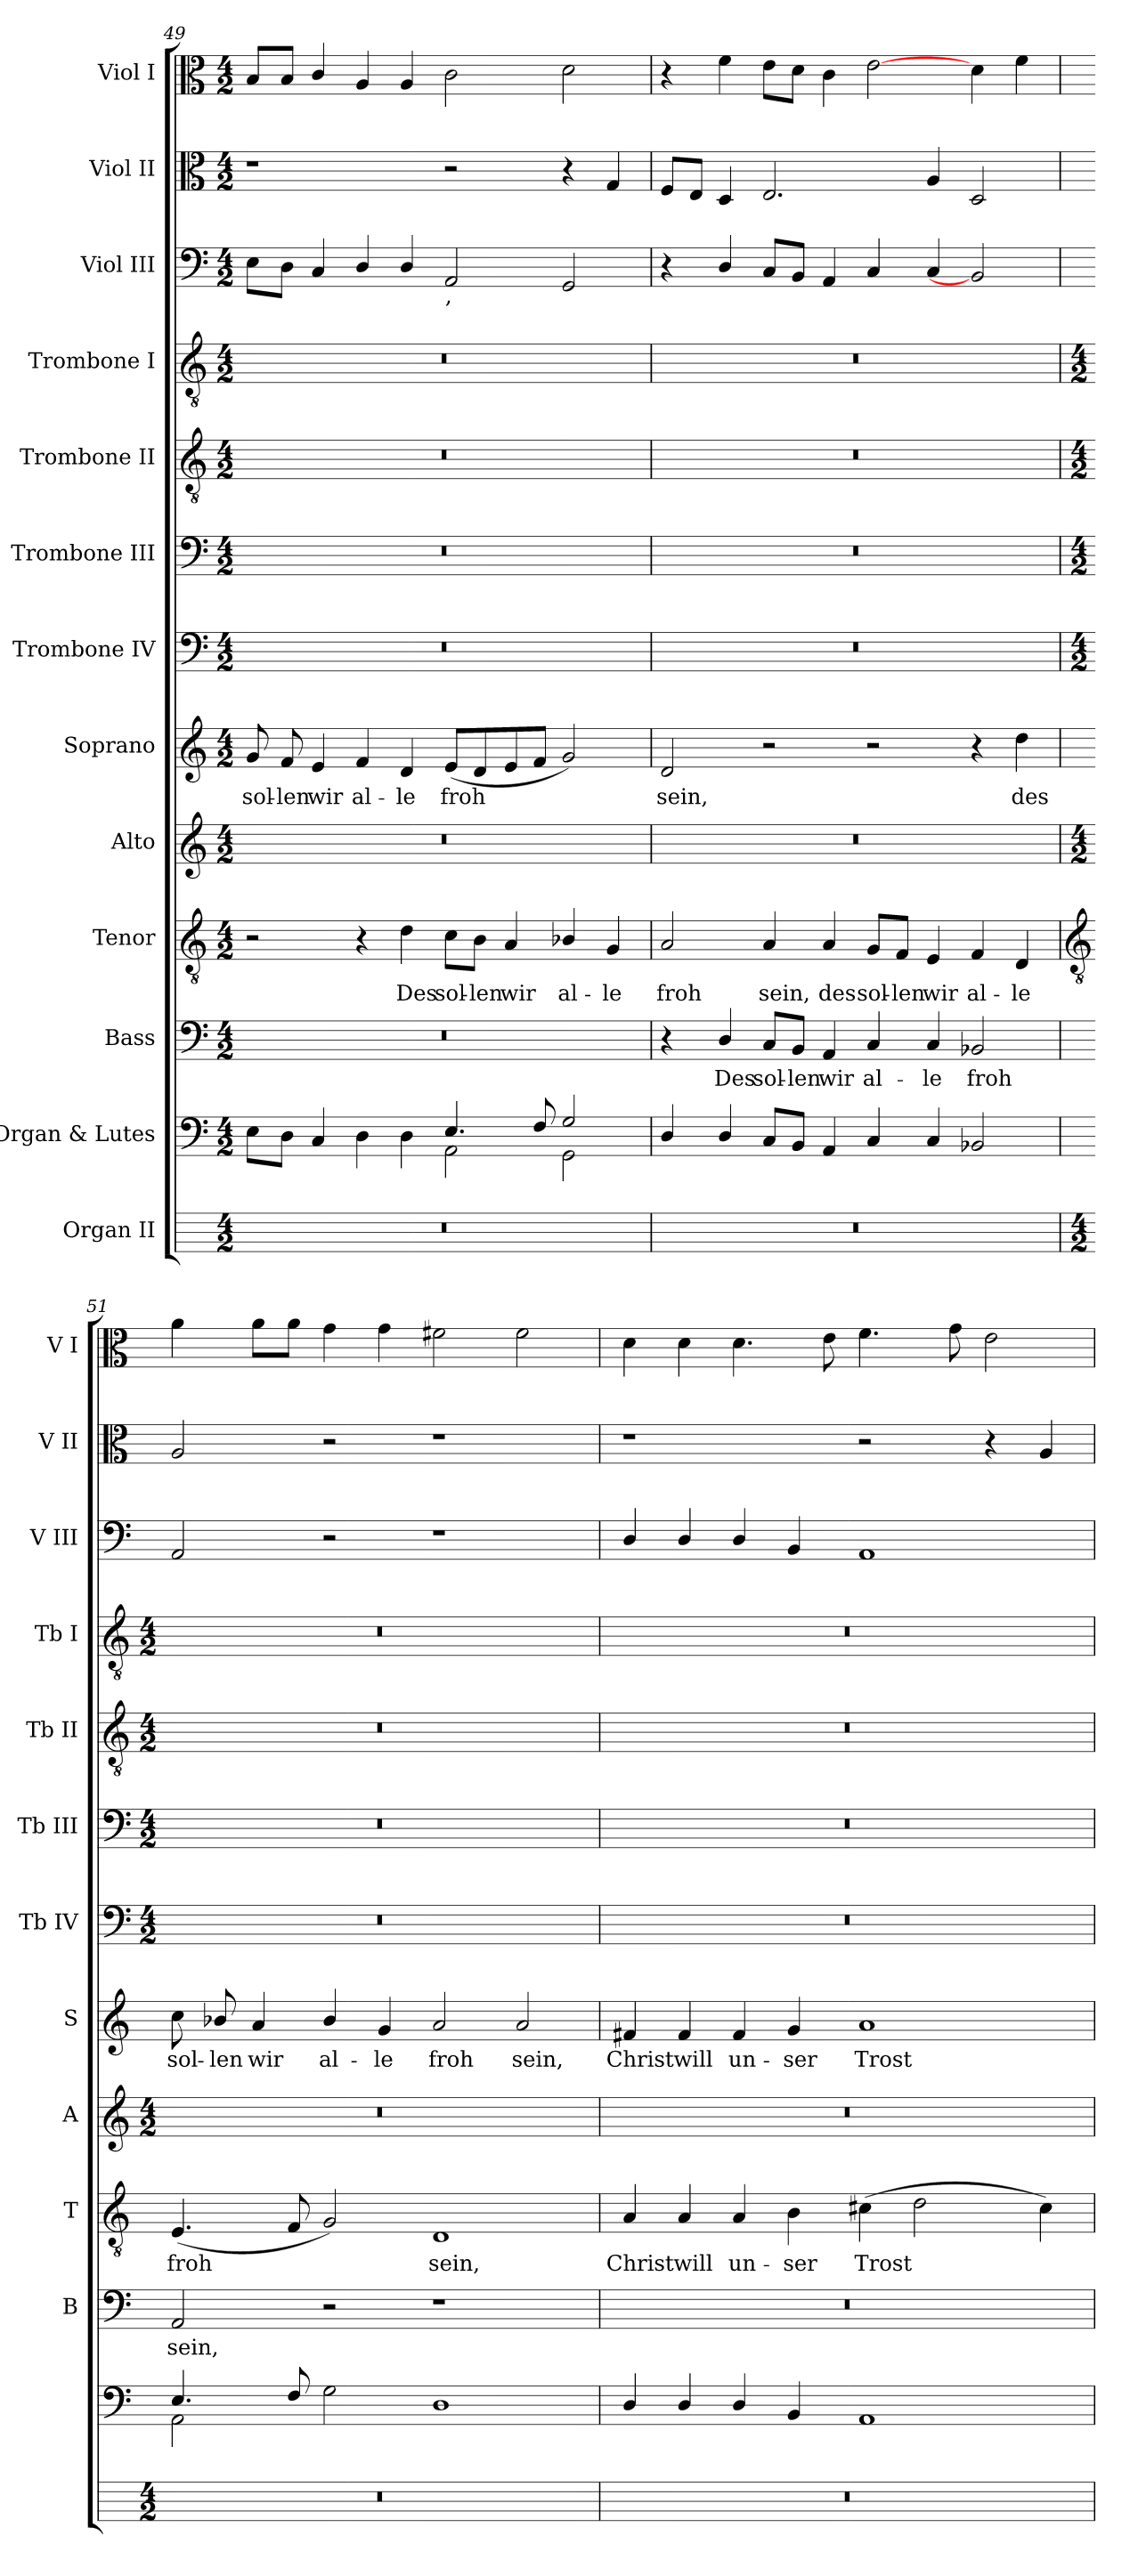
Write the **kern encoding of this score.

**kern	**kern	**kern	**text	**kern	**text	**kern	**kern	**text	**kern	**kern	**kern	**kern	**kern	**kern	**kern
*part13	*part12	*part11	*part11	*part10	*part10	*part9	*part8	*part8	*part7	*part6	*part5	*part4	*part3	*part2	*part1
*staff13	*staff12	*staff11	*staff11	*staff10	*staff10	*staff9	*staff8	*staff8	*staff7	*staff6	*staff5	*staff4	*staff3	*staff2	*staff1
*I"Organ II	*I"Organ & Lutes	*I"Bass	*	*I"Tenor	*	*I"Alto	*I"Soprano	*	*I"Trombone IV	*I"Trombone III	*I"Trombone II	*I"Trombone I	*I"Viol III	*I"Viol II	*I"Viol I
*	*	*I'B	*	*I'T	*	*I'A	*I'S	*	*I'Tb IV	*I'Tb III	*I'Tb II	*I'Tb I	*I'V III	*I'V II	*I'V I
*	*clefF4	*clefF4	*	*clefGv2	*	*clefG2	*clefG2	*	*clefF4	*clefF4	*clefGv2	*clefGv2	*clefF4	*clefC3	*clefC3
*	*k[]	*k[]	*	*k[]	*	*k[]	*k[]	*	*k[]	*k[]	*k[]	*k[]	*k[]	*k[]	*k[]
*	*C:	*C:	*	*C:	*	*C:	*C:	*	*C:	*C:	*C:	*C:	*C:	*C:	*C:
*M4/2	*M4/2	*M4/2	*	*M4/2	*	*M4/2	*M4/2	*	*M4/2	*M4/2	*M4/2	*M4/2	*M4/2	*M4/2	*M4/2
=49	=49	=49	=49	=49	=49	=49	=49	=49	=49	=49	=49	=49	=49	=49	=49
*	*^	*	*	*	*	*	*	*	*	*	*	*	*	*	*
!	!	!	!	!	!	!	!	!	!LO:LY:b	!	!	!	!	!	!	!
0r	8EL	1ryy	0r	.	2r	.	0r	8g	sol-	0r	0r	0r	0r	8EL	1r	8BL
!	!	!	!	!	!	!	!	!	!LO:LY:b	!	!	!	!	!	!	!
.	8DJ	.	.	.	.	.	.	8f	-len	.	.	.	.	8DJ	.	8BJ
!	!	!	!	!	!	!	!	!	!LO:LY:b	!	!	!	!	!	!	!
.	4C	.	.	.	.	.	.	4e	wir	.	.	.	.	4C	.	4c/
!	!	!	!	!	!	!	!	!	!LO:LY:b	!	!	!	!	!	!	!
.	4D	.	.	.	4r	.	.	4f	al-	.	.	.	.	4D/	.	4A
!	!	!	!	!	!	!LO:LY:b	!	!	!LO:LY:b	!	!	!	!	!	!	!
.	4D	.	.	.	4d	Des	.	4d	-le	.	.	.	.	4D/	.	4A
!	!	!	!	!	!	!	!	!	!	!	!	!	!	!LO:TX:b:t=,	!	!
!	!	!	!	!	!	!LO:LY:b	!	!	!LO:LY:b	!	!	!	!	!	!	!
.	4.E/	2AA\	.	.	8c\L	sol-	.	(<8eL	froh	.	.	.	.	2AA	2r	2c
!	!	!	!	!	!	!LO:LY:b	!	!	!	!	!	!	!	!	!	!
.	.	.	.	.	8B\J	-len	.	8d	.	.	.	.	.	.	.	.
!	!	!	!	!	!	!LO:LY:b	!	!	!	!	!	!	!	!	!	!
.	.	.	.	.	4A	wir	.	8e	.	.	.	.	.	.	.	.
.	8F/	.	.	.	.	.	.	8fJ	.	.	.	.	.	.	.	.
!	!	!	!	!	!	!LO:LY:b	!	!	!	!	!	!	!	!	!	!
.	2G/	2GG\	.	.	4B-X/	al-	.	2g)	.	.	.	.	.	2GG	4r	2d
!	!	!	!	!	!	!LO:LY:b	!	!	!	!	!	!	!	!	!	!
.	.	.	.	.	4G	-le	.	.	.	.	.	.	.	.	4G	.
=50	=50	=50	=50	=50	=50	=50	=50	=50	=50	=50	=50	=50	=50	=50	=50	=50
!	!	!	!	!	!	!LO:LY:b	!	!	!LO:LY:b	!	!	!	!	!	!	!
0r	4D/	2ryy	4r	.	2A	froh	0r	2d	sein,	0r	0r	0r	0r	4r	8FL	4r
.	.	.	.	.	.	.	.	.	.	.	.	.	.	.	8EJ	.
!	!	!	!	!LO:LY:b	!	!	!	!	!	!	!	!	!	!	!	!
.	4D/	.	4D/	Des	.	.	.	.	.	.	.	.	.	4D/	4D	4f
!	!	!	!	!LO:LY:b	!	!LO:LY:b	!	!	!	!	!	!	!	!	!	!
.	8CL	2ryy	8C/L	sol-	4A	sein,	.	2r	.	.	.	.	.	8CL	2.E	8eL
!	!	!	!	!LO:LY:b	!	!	!	!	!	!	!	!	!	!	!	!
.	8BBJ	.	8BB/J	-len	.	.	.	.	.	.	.	.	.	8BBJ	.	8dJ
!	!	!	!	!LO:LY:b	!	!LO:LY:b	!	!	!	!	!	!	!	!	!	!
.	4AA	.	4AA	wir	4A	des	.	.	.	.	.	.	.	4AA	.	4c
!	!	!	!	!LO:LY:b	!	!LO:LY:b	!	!	!	!	!	!	!	!	!	!
.	4C	2ryy	4C	al-	8G/L	sol-	.	2r	.	.	.	.	.	4C	.	[2e
!	!	!	!	!	!	!LO:LY:b	!	!	!	!	!	!	!	!	!	!
.	.	.	.	.	8F/J	-len	.	.	.	.	.	.	.	.	.	.
!	!	!	!	!LO:LY:b	!	!LO:LY:b	!	!	!	!	!	!	!	!	!	!
.	4C	.	4C	-le	4E	wir	.	.	.	.	.	.	.	4C	4A	.
!	!	!	!	!LO:LY:b	!	!LO:LY:b	!	!	!	!	!	!	!	!	!	!
.	2BB-X	2ryy	2BB-X	froh	4F	al-	.	4r	.	.	.	.	.	2BB-]	2D	4d
!	!	!	!	!	!	!LO:LY:b	!	!	!LO:LY:b	!	!	!	!	!	!	!
.	.	.	.	.	4D	-le	.	4dd	des	.	.	.	.	.	.	4f
!!LO:LB:g=z
=51	=51	=51	=51	=51	=51	=51	=51	=51	=51	=51	=51	=51	=51	=51	=51	=51
*	*	*	*	*	*clefGv2	*	*	*	*	*	*	*	*	*	*	*
*M4/2	*	*	*	*	*	*	*M4/2	*	*	*M4/2	*M4/2	*M4/2	*M4/2	*	*	*
!	!	!	!	!LO:LY:b	!	!LO:LY:b	!	!	!LO:LY:b	!	!	!	!	!	!	!
0r	4.E/	2AA\	2AA	sein,	(<4.E	froh	0r	8cc	sol-	0r	0r	0r	0r	2AA	2A	4a
!	!	!	!	!	!	!	!	!	!LO:LY:b	!	!	!	!	!	!	!
.	.	.	.	.	.	.	.	8b-X/	-len	.	.	.	.	.	.	.
!	!	!	!	!	!	!	!	!	!LO:LY:b	!	!	!	!	!	!	!
.	.	.	.	.	.	.	.	4a	wir	.	.	.	.	.	.	8aL
.	8F/	.	.	.	8F	.	.	.	.	.	.	.	.	.	.	8aJ
!	!	!	!	!	!	!	!	!	!LO:LY:b	!	!	!	!	!	!	!
.	2G	2ryy	2r	.	2G)	.	.	4b-/	al-	.	.	.	.	2r	2r	4g
!	!	!	!	!	!	!	!	!	!LO:LY:b	!	!	!	!	!	!	!
.	.	.	.	.	.	.	.	4g	-le	.	.	.	.	.	.	4g
!	!	!	!	!	!	!LO:LY:b	!	!	!LO:LY:b	!	!	!	!	!	!	!
.	1D	2ryy	1r	.	1D	sein,	.	2a	froh	.	.	.	.	1r	1r	2f#X
!	!	!	!	!	!	!	!	!	!LO:LY:b	!	!	!	!	!	!	!
.	.	2ryy	.	.	.	.	.	2a	sein,	.	.	.	.	.	.	2f#
=52	=52	=52	=52	=52	=52	=52	=52	=52	=52	=52	=52	=52	=52	=52	=52	=52
!	!	!	!	!	!	!LO:LY:b	!	!	!LO:LY:b	!	!	!	!	!	!	!
0r	4D/	2ryy	0r	.	4A	Christ	0r	4f#X	Christ	0r	0r	0r	0r	4D/	1r	4d
!	!	!	!	!	!	!LO:LY:b	!	!	!LO:LY:b	!	!	!	!	!	!	!
.	4D/	.	.	.	4A	will	.	4f#	will	.	.	.	.	4D/	.	4d
!	!	!	!	!	!	!LO:LY:b	!	!	!LO:LY:b	!	!	!	!	!	!	!
.	4D/	2ryy	.	.	4A	un-	.	4f#	un-	.	.	.	.	4D/	.	4.d
!	!	!	!	!	!	!LO:LY:b	!	!	!LO:LY:b	!	!	!	!	!	!	!
.	4BB	.	.	.	4B	-ser	.	4g	-ser	.	.	.	.	4BB	.	.
.	.	.	.	.	.	.	.	.	.	.	.	.	.	.	.	8e
!	!	!	!	!	!	!LO:LY:b	!	!	!LO:LY:b	!	!	!	!	!	!	!
.	1AA	2ryy	.	.	(>4c#X	Trost	.	1a	Trost	.	.	.	.	1AA	2r	4.f
.	.	.	.	.	2d	.	.	.	.	.	.	.	.	.	.	.
.	.	.	.	.	.	.	.	.	.	.	.	.	.	.	.	8g
.	.	2ryy	.	.	.	.	.	.	.	.	.	.	.	.	4r	2e
.	.	.	.	.	4c#)	.	.	.	.	.	.	.	.	.	4A	.
*	*v	*v	*	*	*	*	*	*	*	*	*	*	*	*	*	*
=	=	=	=	=	=	=	=	=	=	=	=	=	=	=	=
*-	*-	*-	*-	*-	*-	*-	*-	*-	*-	*-	*-	*-	*-	*-	*-
